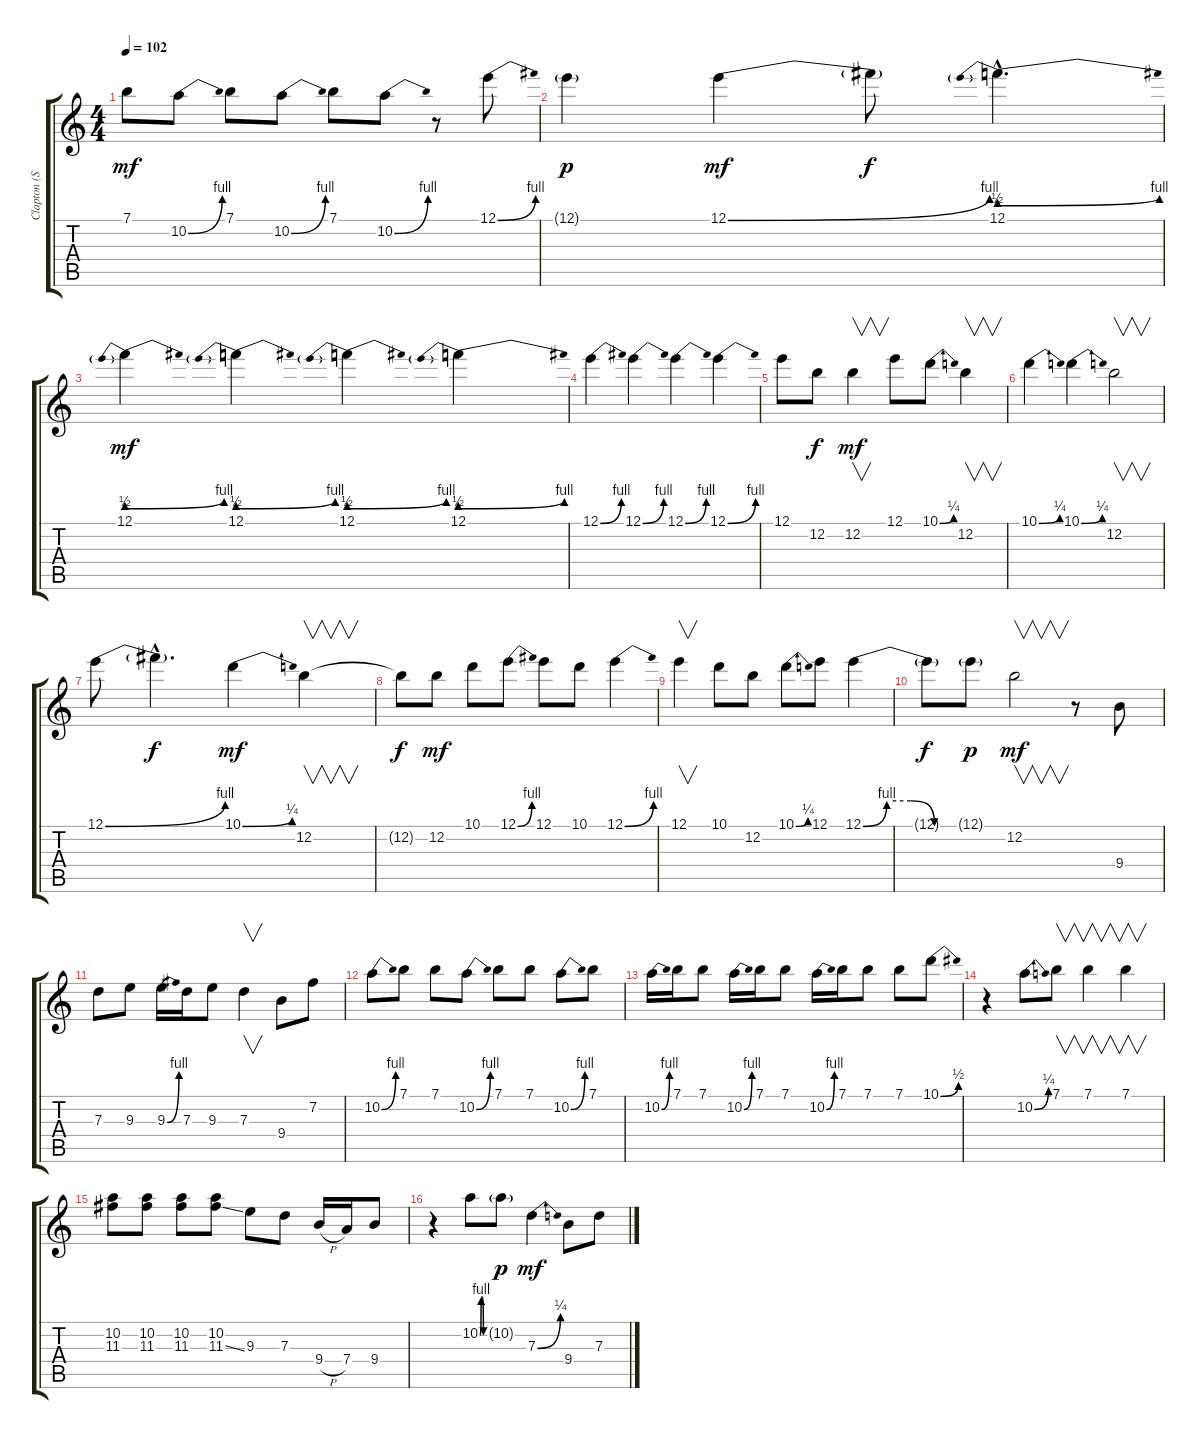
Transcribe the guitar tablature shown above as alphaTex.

\track ("Clapton (Slight Dist.)" "Clapton (S") {instrument electricguitarjazz}
\staff {score tabs}
\tuning (E4 B3 G3 D3 A2 E2) {hide}
\ts (4 4)
\tempo 102
\clef g2
\ks c
7.1.8{dy mf} 10.2{be (bend 0 0 60 4)}.8 7.1.8 10.2{be (bend 0 0 60 4)}.8 7.1.8 10.2{be (bend 0 0 60 4)}.8 r.8 12.1{be (bend 0 0 60 4)}.8 |
12.1{g}.4{dy p} 12.1{be (bend 0 0 60 4)}.4{dy mf} 12.1{t}.8{dy f} 12.1{be (prebendbend 0 2 60 4) hac}.4{d txt ""} |
12.1{be (prebendbend 0 2 60 4)}.4{dy mf} 12.1{be (prebendbend 0 2 60 4)}.4 12.1{be (prebendbend 0 2 60 4)}.4 12.1{be (prebendbend 0 2 60 4)}.4 |
12.1{be (bend 0 0 60 4)}.4 12.1{be (bend 0 0 60 4)}.4 12.1{be (bend 0 0 60 4)}.4 12.1{be (bend 0 0 60 4)}.4 |
12.1.8 12.2.8{dy f} 12.2.4{v dy mf} 12.1.8 10.1{be (bend 0 0 60 1)}.8 12.2.4{v} |
10.1{be (bend 0 0 60 1)}.4 10.1{be (bend 0 0 60 1)}.4 12.2.2{v} |
12.1{be (bend 0 0 60 4)}.8 12.1{hac t}.4{d dy f} 10.1{be (bend 0 0 60 1)}.4{dy mf} 12.2.4{v} |
12.2{t}.8{dy f} 12.2.8{dy mf} 10.1.8 12.1{be (bend 0 0 60 4)}.8 12.1.8 10.1.8 12.1{be (bend 0 0 60 4)}.4 |
12.1.4{v} 10.1.8 12.2.8 10.1{be (bend 0 0 60 1)}.8 12.1.8 12.1{be (custom 0 0 15 4 30 4 45 0 60 0)}.4 |
12.1{t}.8{dy f} 12.1{g}.8{dy p} 12.2.2{v dy mf} r.8 9.4.8 |
7.3.8 9.3.8 9.3{be (bend 0 0 60 4)}.16 7.3.16 9.3.8 7.3.4{v} 9.4.8 7.2.8 |
10.2{be (bend 0 0 60 4)}.8{volume 10} 7.1.8 7.1.8 10.2{be (bend 0 0 60 4)}.8 7.1.8 7.1.8 10.2{be (bend 0 0 60 4)}.8 7.1.8 |
10.2{be (bend 0 0 60 4)}.16 7.1.16 7.1.8 10.2{be (bend 0 0 60 4)}.16 7.1.16 7.1.8 10.2{be (bend 0 0 60 4)}.16 7.1.16 7.1.8 7.1.8 10.1{be (bend 0 0 60 2)}.8 |
r.4{volume 8} 10.2{be (bend 0 0 60 1)}.8 7.1.8{v} 7.1.4{v} 7.1.4{v} |
(10.2 11.3).8 (10.2 11.3).8 (10.2 11.3).8 (10.2 11.3{ss}).8 9.3.8 7.3.8 9.4{h}.16 7.4.16 9.4.8 |
r.4{volume 8} 10.2{be (custom 0 0 15 4 30 4 45 0 60 0)}.8 10.2{g}.8{dy p} 7.3{be (bend 0 0 60 1)}.4{dy mf} 9.4.8 7.3.8
